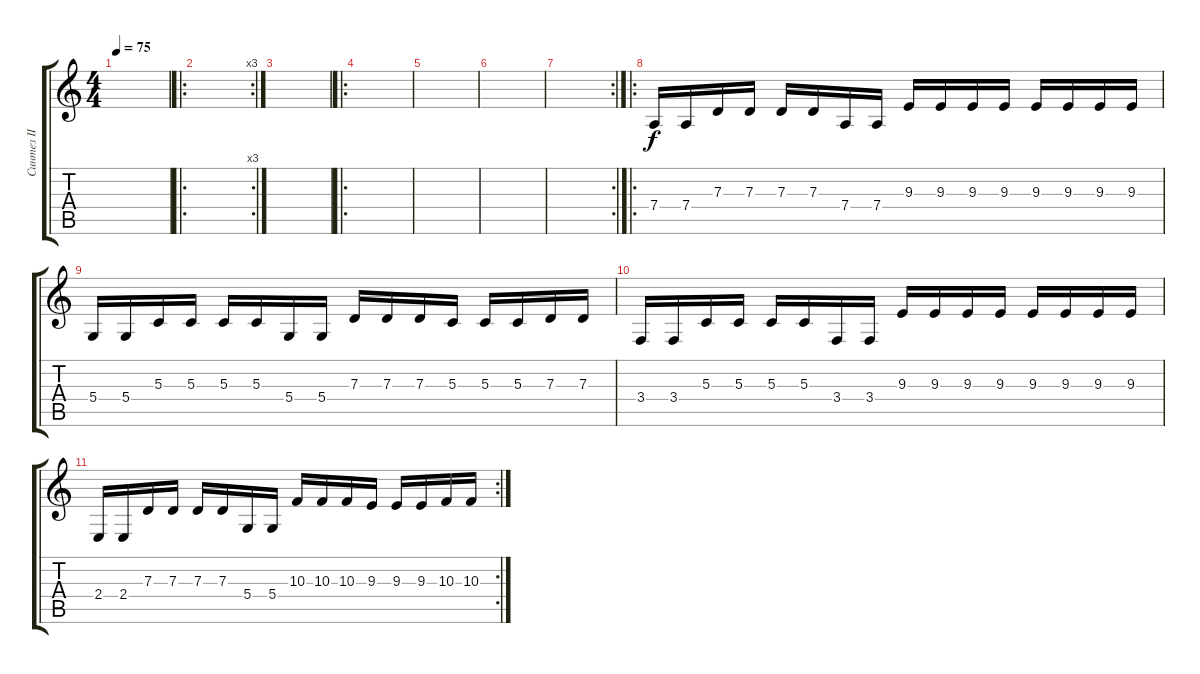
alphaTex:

\track ("Синтез II" "Синтез II") {instrument stringensemble1}
\staff {score tabs}
\tuning (E4 B3 G3 D3 A2 E2) {hide}
\ts (4 4)
\tempo 75
\clef g2
\ks c
|
\ro
\rc 3
|
|
\ro
|
|
|
\rc 2
|
\ro
7.4.16 7.4.16 7.3.16 7.3.16 7.3.16 7.3.16 7.4.16 7.4.16 9.3.16 9.3.16 9.3.16 9.3.16 9.3.16 9.3.16 9.3.16 9.3.16 |
5.4.16 5.4.16 5.3.16 5.3.16 5.3.16 5.3.16 5.4.16 5.4.16 7.3.16 7.3.16 7.3.16 5.3.16 5.3.16 5.3.16 7.3.16 7.3.16 |
3.4.16 3.4.16 5.3.16 5.3.16 5.3.16 5.3.16 3.4.16 3.4.16 9.3.16 9.3.16 9.3.16 9.3.16 9.3.16 9.3.16 9.3.16 9.3.16 |
\rc 2
2.4.16 2.4.16 7.3.16 7.3.16 7.3.16 7.3.16 5.4.16 5.4.16 10.3.16 10.3.16 10.3.16 9.3.16 9.3.16 9.3.16 10.3.16 10.3.16
